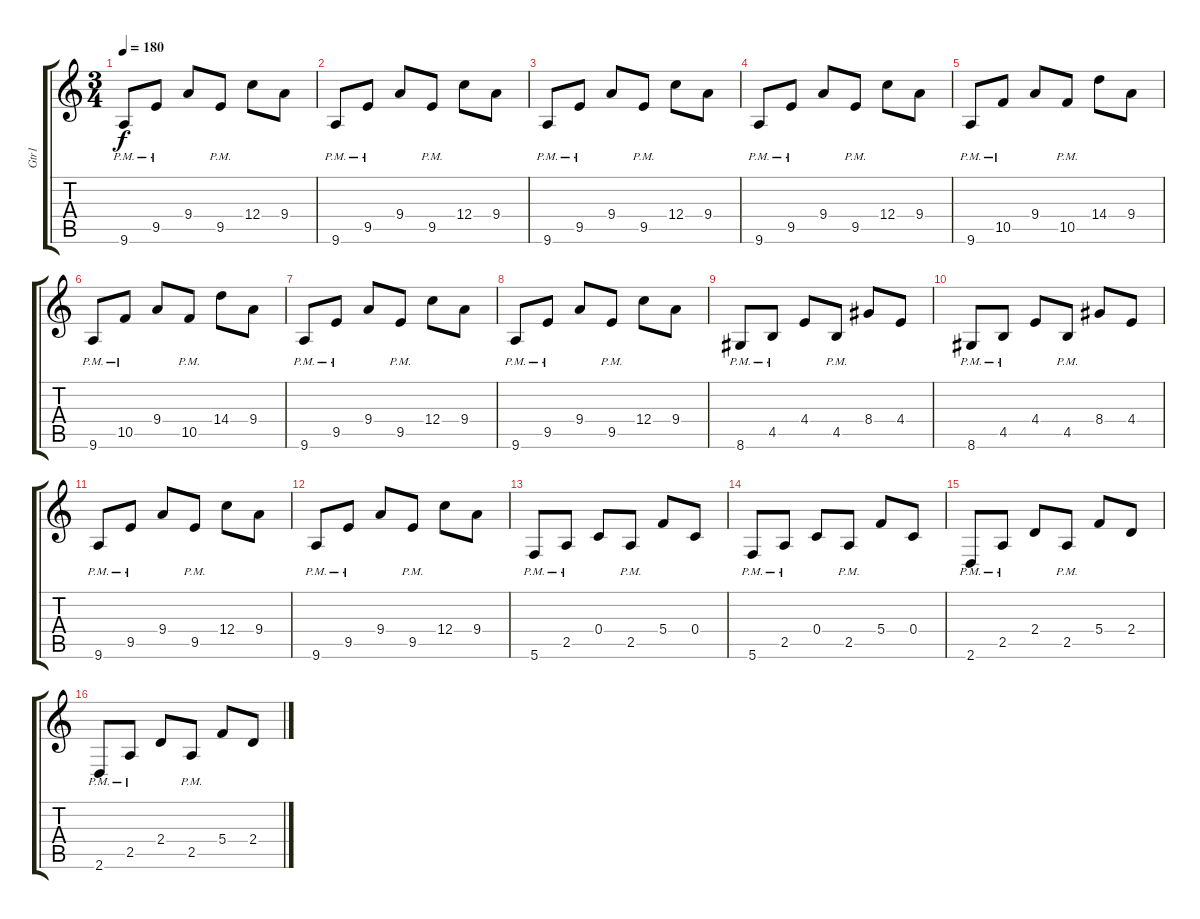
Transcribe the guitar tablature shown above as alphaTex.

\track ("Gtr1" "Gtr1") {instrument overdrivenguitar}
\staff {score tabs}
\tuning (D4 A3 F3 C3 G2 C2) {hide}
\ts (3 4)
\tempo 180
\clef g2
\ks c
9.6{pm}.8{dy f} 9.5{pm}.8 9.4.8 9.5{pm}.8 12.4.8 9.4.8 |
9.6{pm}.8 9.5{pm}.8 9.4.8 9.5{pm}.8 12.4.8 9.4.8 |
9.6{pm}.8 9.5{pm}.8 9.4.8 9.5{pm}.8 12.4.8 9.4.8 |
9.6{pm}.8 9.5{pm}.8 9.4.8 9.5{pm}.8 12.4.8 9.4.8 |
9.6{pm}.8 10.5{pm}.8 9.4.8 10.5{pm}.8 14.4.8 9.4.8 |
9.6{pm}.8 10.5{pm}.8 9.4.8 10.5{pm}.8 14.4.8 9.4.8 |
9.6{pm}.8 9.5{pm}.8 9.4.8 9.5{pm}.8 12.4.8 9.4.8 |
9.6{pm}.8 9.5{pm}.8 9.4.8 9.5{pm}.8 12.4.8 9.4.8 |
8.6{pm}.8 4.5{pm}.8 4.4.8 4.5{pm}.8 8.4.8 4.4.8 |
8.6{pm}.8 4.5{pm}.8 4.4.8 4.5{pm}.8 8.4.8 4.4.8 |
9.6{pm}.8 9.5{pm}.8 9.4.8 9.5{pm}.8 12.4.8 9.4.8 |
9.6{pm}.8 9.5{pm}.8 9.4.8 9.5{pm}.8 12.4.8 9.4.8 |
5.6{pm}.8 2.5{pm}.8 0.4.8 2.5{pm}.8 5.4.8 0.4.8 |
5.6{pm}.8 2.5{pm}.8 0.4.8 2.5{pm}.8 5.4.8 0.4.8 |
2.6{pm}.8 2.5{pm}.8 2.4.8 2.5{pm}.8 5.4.8 2.4.8 |
2.6{pm}.8 2.5{pm}.8 2.4.8 2.5{pm}.8 5.4.8 2.4.8
